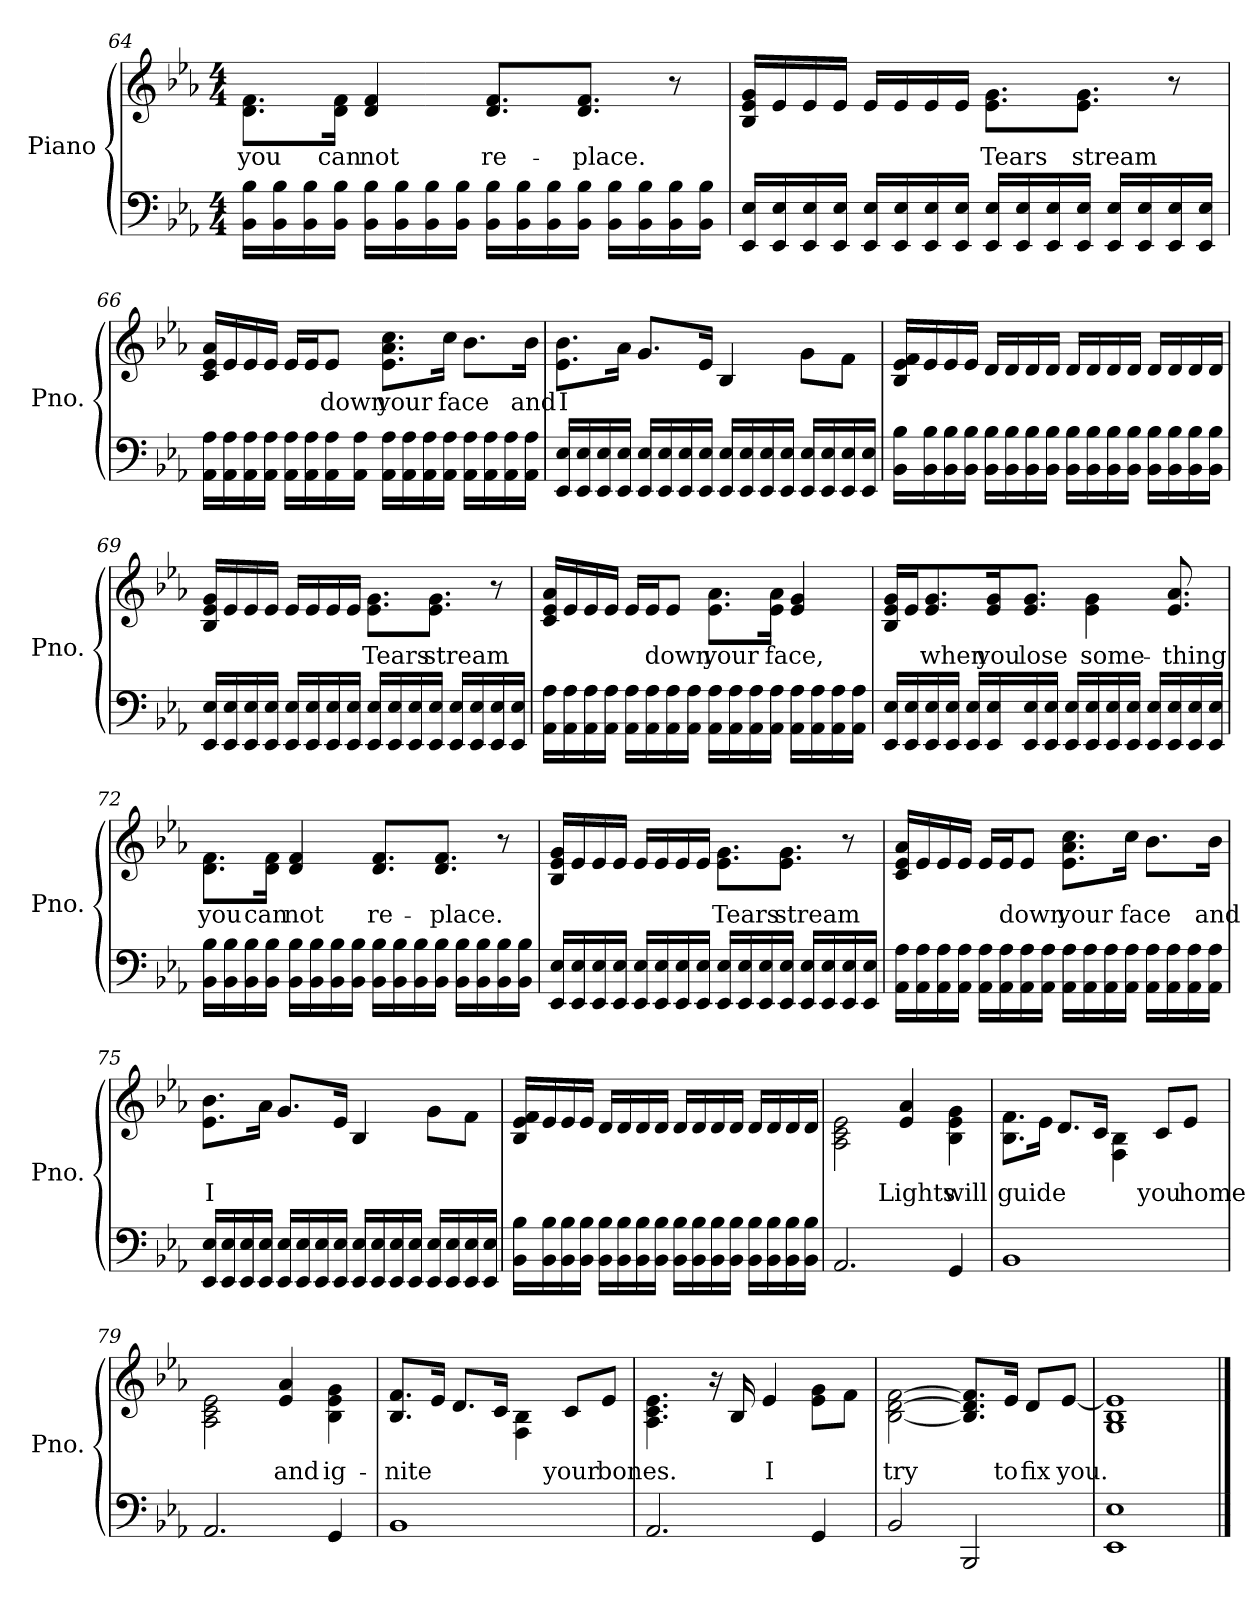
**kern	**kern	**text
*part1	*part1	*part1
*staff2	*staff1	*staff1
*I"Piano	*	*
*I'Pno.	*	*
*clefF4	*clefG2	*
*k[b-e-a-]	*k[b-e-a-]	*
*M4/4	*M4/4	*
=64	=64	=64
!	!	!LO:LY:b
16BB-\ 16B-\LL	8.d\ 8.f\L	you
16BB-\ 16B-\	.	.
16BB-\ 16B-\	.	.
!	!	!LO:LY:b
16BB-\ 16B-\JJ	16d\ 16f\Jk	can
!	!	!LO:LY:b
16BB-\ 16B-\LL	4d/ 4f/	not
16BB-\ 16B-\	.	.
16BB-\ 16B-\	.	.
16BB-\ 16B-\JJ	.	.
!	!	!LO:LY:b
16BB-\ 16B-\LL	8.d/ 8.f/L	re-
16BB-\ 16B-\	.	.
16BB-\ 16B-\	.	.
!	!	!LO:LY:b
16BB-\ 16B-\JJ	8.d/ 8.f/J	-place.
16BB-\ 16B-\LL	.	.
16BB-\ 16B-\	.	.
16BB-\ 16B-\	8r	.
16BB-\ 16B-\JJ	.	.
!!LO:LB:g=z
=65	=65	=65
16EE-/ 16E-/LL	16B-/ 16e-/ 16g/LL	.
16EE-/ 16E-/	16e-/	.
16EE-/ 16E-/	16e-/	.
16EE-/ 16E-/JJ	16e-/JJ	.
16EE-/ 16E-/LL	16e-/LL	.
16EE-/ 16E-/	16e-/	.
16EE-/ 16E-/	16e-/	.
16EE-/ 16E-/JJ	16e-/JJ	.
!	!	!LO:LY:b
16EE-/ 16E-/LL	8.e-\ 8.g\L	Tears
16EE-/ 16E-/	.	.
16EE-/ 16E-/	.	.
!	!	!LO:LY:b
16EE-/ 16E-/JJ	8.e-\ 8.g\J	stream
16EE-/ 16E-/LL	.	.
16EE-/ 16E-/	.	.
16EE-/ 16E-/	8r	.
16EE-/ 16E-/JJ	.	.
=66	=66	=66
16AA-\ 16A-\LL	16c/ 16e-/ 16a-/LL	.
16AA-\ 16A-\	16e-/	.
16AA-\ 16A-\	16e-/	.
16AA-\ 16A-\JJ	16e-/JJ	.
16AA-\ 16A-\LL	16e-/LL	.
16AA-\ 16A-\	16e-/J	.
!	!	!LO:LY:b
16AA-\ 16A-\	8e-/J	down
16AA-\ 16A-\JJ	.	.
!	!	!LO:LY:b
16AA-\ 16A-\LL	8.e-\ 8.a-\ 8.cc\L	your
16AA-\ 16A-\	.	.
16AA-\ 16A-\	.	.
!	!	!LO:LY:b
16AA-\ 16A-\JJ	16cc\Jk	face
16AA-\ 16A-\LL	8.b-\L	.
16AA-\ 16A-\	.	.
16AA-\ 16A-\	.	.
!	!	!LO:LY:b
16AA-\ 16A-\JJ	16b-\Jk	and
!!LO:LB:g=z
=67	=67	=67
!	!	!LO:LY:b
16EE-/ 16E-/LL	8.e-\ 8.b-\L	I
16EE-/ 16E-/	.	.
16EE-/ 16E-/	.	.
16EE-/ 16E-/JJ	16a-\Jk	.
16EE-/ 16E-/LL	8.g/L	.
16EE-/ 16E-/	.	.
16EE-/ 16E-/	.	.
16EE-/ 16E-/JJ	16e-/Jk	.
16EE-/ 16E-/LL	4B-/	.
16EE-/ 16E-/	.	.
16EE-/ 16E-/	.	.
16EE-/ 16E-/JJ	.	.
16EE-/ 16E-/LL	8g\L	.
16EE-/ 16E-/	.	.
16EE-/ 16E-/	8f\J	.
16EE-/ 16E-/JJ	.	.
=68	=68	=68
16BB-\ 16B-\LL	16B-/ 16e-/ 16f/LL	.
16BB-\ 16B-\	16e-/	.
16BB-\ 16B-\	16e-/	.
16BB-\ 16B-\JJ	16e-/JJ	.
16BB-\ 16B-\LL	16d/LL	.
16BB-\ 16B-\	16d/	.
16BB-\ 16B-\	16d/	.
16BB-\ 16B-\JJ	16d/JJ	.
16BB-\ 16B-\LL	16d/LL	.
16BB-\ 16B-\	16d/	.
16BB-\ 16B-\	16d/	.
16BB-\ 16B-\JJ	16d/JJ	.
16BB-\ 16B-\LL	16d/LL	.
16BB-\ 16B-\	16d/	.
16BB-\ 16B-\	16d/	.
16BB-\ 16B-\JJ	16d/JJ	.
!!LO:PB:g=z
=69	=69	=69
16EE-/ 16E-/LL	16B-/ 16e-/ 16g/LL	.
16EE-/ 16E-/	16e-/	.
16EE-/ 16E-/	16e-/	.
16EE-/ 16E-/JJ	16e-/JJ	.
16EE-/ 16E-/LL	16e-/LL	.
16EE-/ 16E-/	16e-/	.
16EE-/ 16E-/	16e-/	.
16EE-/ 16E-/JJ	16e-/JJ	.
!	!	!LO:LY:b
16EE-/ 16E-/LL	8.e-\ 8.g\L	Tears
16EE-/ 16E-/	.	.
16EE-/ 16E-/	.	.
!	!	!LO:LY:b
16EE-/ 16E-/JJ	8.e-\ 8.g\J	stream
16EE-/ 16E-/LL	.	.
16EE-/ 16E-/	.	.
16EE-/ 16E-/	8r	.
16EE-/ 16E-/JJ	.	.
=70	=70	=70
16AA-\ 16A-\LL	16c/ 16e-/ 16a-/LL	.
16AA-\ 16A-\	16e-/	.
16AA-\ 16A-\	16e-/	.
16AA-\ 16A-\JJ	16e-/JJ	.
16AA-\ 16A-\LL	16e-/LL	.
16AA-\ 16A-\	16e-/J	.
!	!	!LO:LY:b
16AA-\ 16A-\	8e-/J	down
16AA-\ 16A-\JJ	.	.
!	!	!LO:LY:b
16AA-\ 16A-\LL	8.e-\ 8.a-\L	your
16AA-\ 16A-\	.	.
16AA-\ 16A-\	.	.
!	!	!LO:LY:b
16AA-\ 16A-\JJ	16e-\ 16a-\Jk	face,
16AA-\ 16A-\LL	4e-/ 4g/	.
16AA-\ 16A-\	.	.
16AA-\ 16A-\	.	.
16AA-\ 16A-\JJ	.	.
!!LO:LB:g=z
=71	=71	=71
16EE-/ 16E-/LL	16B-/ 16e-/ 16g/LL	.
16EE-/ 16E-/	16e-/J	.
!	!	!LO:LY:b
16EE-/ 16E-/	8.e-/ 8.g/	when
16EE-/ 16E-/JJ	.	.
16EE-/ 16E-/LL	.	.
!	!	!LO:LY:b
16EE-/ 16E-/	16e-/ 16g/K	you
!	!	!LO:LY:b
16EE-/ 16E-/	8.e-/ 8.g/J	lose
16EE-/ 16E-/JJ	.	.
16EE-/ 16E-/LL	.	.
!	!	!LO:LY:b
16EE-/ 16E-/	4e-\ 4g\	some-
16EE-/ 16E-/	.	.
16EE-/ 16E-/JJ	.	.
16EE-/ 16E-/LL	.	.
!	!	!LO:LY:b
16EE-/ 16E-/	8.e-/ 8.a-/	-thing
16EE-/ 16E-/	.	.
16EE-/ 16E-/JJ	.	.
=72	=72	=72
!	!	!LO:LY:b
16BB-\ 16B-\LL	8.d\ 8.f\L	you
16BB-\ 16B-\	.	.
16BB-\ 16B-\	.	.
!	!	!LO:LY:b
16BB-\ 16B-\JJ	16d\ 16f\Jk	can
!	!	!LO:LY:b
16BB-\ 16B-\LL	4d/ 4f/	not
16BB-\ 16B-\	.	.
16BB-\ 16B-\	.	.
16BB-\ 16B-\JJ	.	.
!	!	!LO:LY:b
16BB-\ 16B-\LL	8.d/ 8.f/L	re-
16BB-\ 16B-\	.	.
16BB-\ 16B-\	.	.
!	!	!LO:LY:b
16BB-\ 16B-\JJ	8.d/ 8.f/J	-place.
16BB-\ 16B-\LL	.	.
16BB-\ 16B-\	.	.
16BB-\ 16B-\	8r	.
16BB-\ 16B-\JJ	.	.
!!LO:LB:g=z
=73	=73	=73
16EE-/ 16E-/LL	16B-/ 16e-/ 16g/LL	.
16EE-/ 16E-/	16e-/	.
16EE-/ 16E-/	16e-/	.
16EE-/ 16E-/JJ	16e-/JJ	.
16EE-/ 16E-/LL	16e-/LL	.
16EE-/ 16E-/	16e-/	.
16EE-/ 16E-/	16e-/	.
16EE-/ 16E-/JJ	16e-/JJ	.
!	!	!LO:LY:b
16EE-/ 16E-/LL	8.e-\ 8.g\L	Tears
16EE-/ 16E-/	.	.
16EE-/ 16E-/	.	.
!	!	!LO:LY:b
16EE-/ 16E-/JJ	8.e-\ 8.g\J	stream
16EE-/ 16E-/LL	.	.
16EE-/ 16E-/	.	.
16EE-/ 16E-/	8r	.
16EE-/ 16E-/JJ	.	.
=74	=74	=74
16AA-\ 16A-\LL	16c/ 16e-/ 16a-/LL	.
16AA-\ 16A-\	16e-/	.
16AA-\ 16A-\	16e-/	.
16AA-\ 16A-\JJ	16e-/JJ	.
16AA-\ 16A-\LL	16e-/LL	.
16AA-\ 16A-\	16e-/J	.
!	!	!LO:LY:b
16AA-\ 16A-\	8e-/J	down
16AA-\ 16A-\JJ	.	.
!	!	!LO:LY:b
16AA-\ 16A-\LL	8.e-\ 8.a-\ 8.cc\L	your
16AA-\ 16A-\	.	.
16AA-\ 16A-\	.	.
!	!	!LO:LY:b
16AA-\ 16A-\JJ	16cc\Jk	face
16AA-\ 16A-\LL	8.b-\L	.
16AA-\ 16A-\	.	.
16AA-\ 16A-\	.	.
!	!	!LO:LY:b
16AA-\ 16A-\JJ	16b-\Jk	and
!!LO:LB:g=z
=75	=75	=75
!	!	!LO:LY:b
16EE-/ 16E-/LL	8.e-\ 8.b-\L	I
16EE-/ 16E-/	.	.
16EE-/ 16E-/	.	.
16EE-/ 16E-/JJ	16a-\Jk	.
16EE-/ 16E-/LL	8.g/L	.
16EE-/ 16E-/	.	.
16EE-/ 16E-/	.	.
16EE-/ 16E-/JJ	16e-/Jk	.
16EE-/ 16E-/LL	4B-/	.
16EE-/ 16E-/	.	.
16EE-/ 16E-/	.	.
16EE-/ 16E-/JJ	.	.
16EE-/ 16E-/LL	8g\L	.
16EE-/ 16E-/	.	.
16EE-/ 16E-/	8f\J	.
16EE-/ 16E-/JJ	.	.
=76	=76	=76
16BB-\ 16B-\LL	16B-/ 16e-/ 16f/LL	.
16BB-\ 16B-\	16e-/	.
16BB-\ 16B-\	16e-/	.
16BB-\ 16B-\JJ	16e-/JJ	.
16BB-\ 16B-\LL	16d/LL	.
16BB-\ 16B-\	16d/	.
16BB-\ 16B-\	16d/	.
16BB-\ 16B-\JJ	16d/JJ	.
16BB-\ 16B-\LL	16d/LL	.
16BB-\ 16B-\	16d/	.
16BB-\ 16B-\	16d/	.
16BB-\ 16B-\JJ	16d/JJ	.
16BB-\ 16B-\LL	16d/LL	.
16BB-\ 16B-\	16d/	.
16BB-\ 16B-\	16d/	.
16BB-\ 16B-\JJ	16d/JJ	.
=77	=77	=77
2.AA-/	2A-\ 2c\ 2e-\	.
!	!	!LO:LY:b
.	4e-/ 4a-/	Lights
!	!	!LO:LY:b
4GG/	4B-\ 4e-\ 4g\	will
!!LO:LB:g=z
=78	=78	=78
!	!	!LO:LY:b
1BB-	8.B-\ 8.f\L	guide
.	16e-\Jk	.
.	8.d/L	.
.	16c/Jk	.
.	4F\ 4B-\	.
!	!	!LO:LY:b
.	8c/L	you
!	!	!LO:LY:b
.	8e-/J	home
=79	=79	=79
2.AA-/	2A-\ 2c\ 2e-\	.
!	!	!LO:LY:b
.	4e-/ 4a-/	and
!	!	!LO:LY:b
4GG/	4B-\ 4e-\ 4g\	ig-
=80	=80	=80
!	!	!LO:LY:b
1BB-	8.B-/ 8.f/L	-nite
.	16e-/Jk	.
.	8.d/L	.
.	16c/Jk	.
.	4F\ 4B-\	.
!	!	!LO:LY:b
.	8c/L	your
!	!	!LO:LY:b
.	8e-/J	bones.
=81	=81	=81
2.AA-/	4.A-\ 4.c\ 4.e-\	.
.	16r	.
.	16B-/	.
!	!	!LO:LY:b
.	4e-/	I
4GG/	8e-\ 8g\L	.
.	8f\J	.
=82	=82	=82
!	!	!LO:LY:b
2BB-/	[2B-\ [2d\ [2f\	try
2BBB-/	8.B-/] 8.d/] 8.f/]L	.
!	!	!LO:LY:b
.	16e-/Jk	to
!	!	!LO:LY:b
.	8d/L	fix
!	!	!LO:LY:b
.	[8e-/J	you.
!!LO:PB:g=z
=83	=83	=83
1EE- 1E-	1G 1B- 1e-]	.
==	==	==
*-	*-	*-
